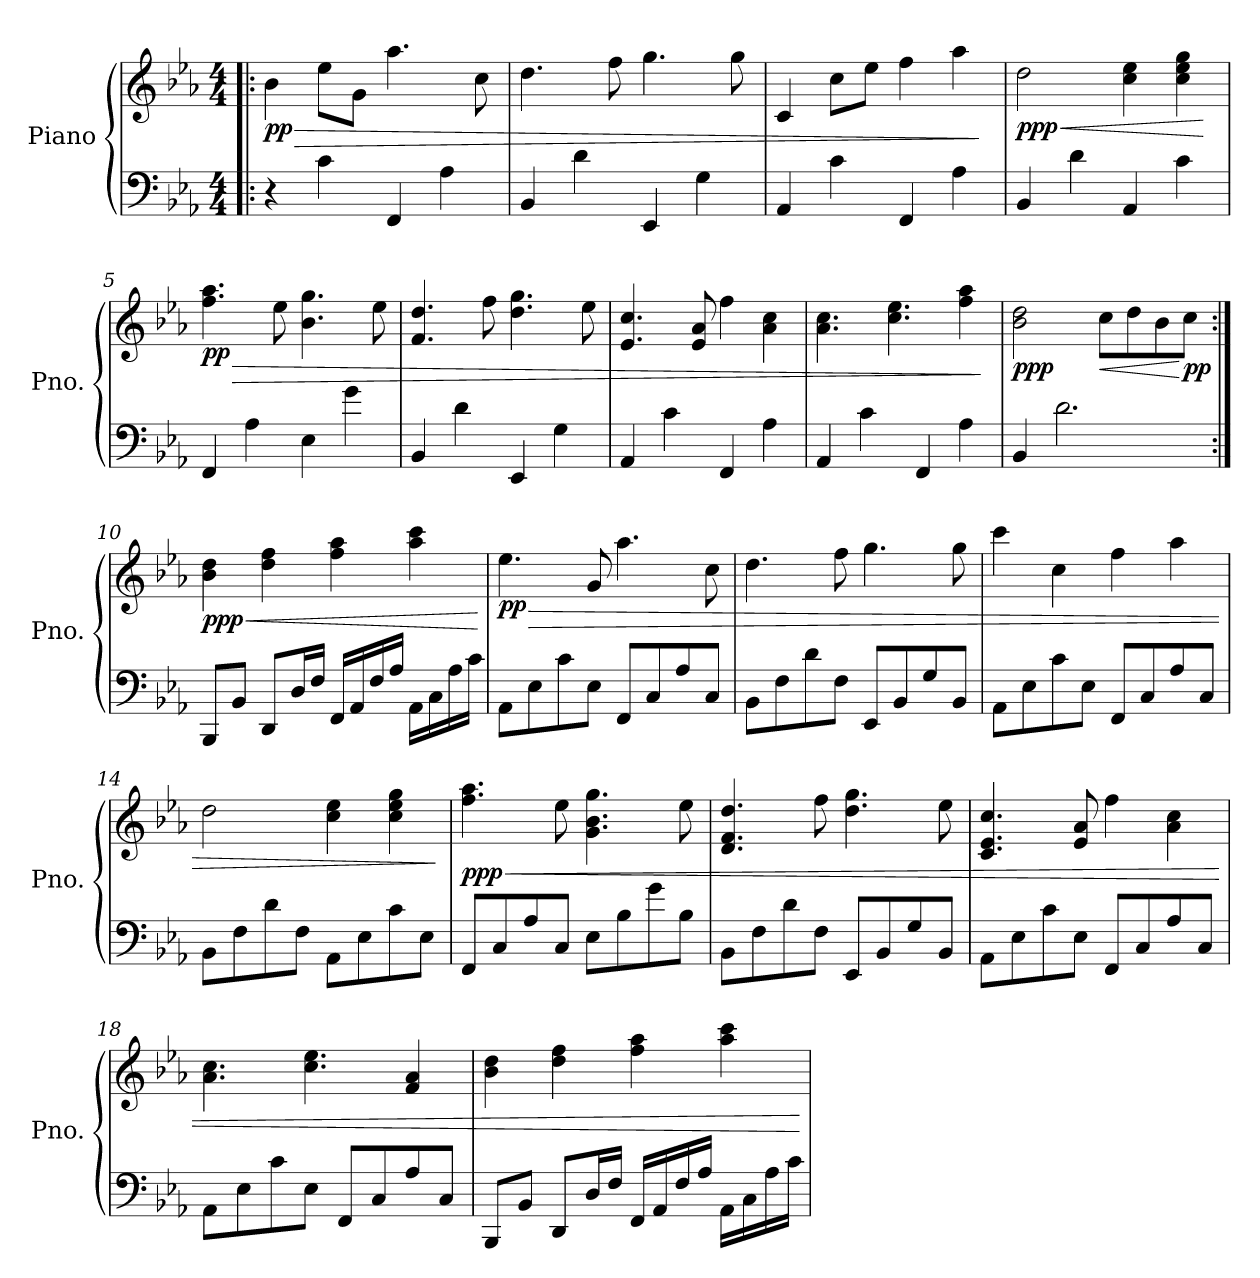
**kern	**kern	**dynam
*part1	*part1	*part1
*staff2	*staff1	*staff1/2
*I"Piano	*	*
*I'Pno.	*	*
*clefF4	*clefG2	*
*k[b-e-a-]	*k[b-e-a-]	*
*M4/4	*M4/4	*
*MM50	*MM50	*
=1!|:	=1!|:	=1!|:
!	!	!LO:HP:b
!	!	!LO:DY:n=1:b
4r	4b-\	> pp
4c\	8ee-\L	.
.	8g\J	.
4FF/	4.aa-\	.
4A-\	.	.
.	8cc\	.
=2	=2	=2
4BB-/	4.dd\	.
4d\	.	.
.	8ff\	.
4EE-/	4.gg\	.
4G\	.	.
.	8gg\	.
=3	=3	=3
4AA-/	4c/	.
4c\	8cc\L	.
.	8ee-\J	.
4FF/	4ff\	.
4A-\	4aa-\	.
.	.	]
=4	=4	=4
!	!	!LO:HP:b
!	!	!LO:DY:n=1:b
4BB-/	2dd\	< ppp
4d\	.	.
4AA-/	4cc\ 4ee-\	.
4c\	4cc\ 4ee-\ 4gg\	.
.	.	[
=5	=5	=5
!	!	!LO:HP:b
!	!	!LO:DY:n=1:b
4FF/	4.ff\ 4.aa-\	> pp
4A-\	.	.
.	8ee-\	.
4E-\	4.b-\ 4.gg\	.
4g\	.	.
.	8ee-\	.
=6	=6	=6
4BB-/	4.f/ 4.dd/	.
4d\	.	.
.	8ff\	.
4EE-/	4.dd\ 4.gg\	.
4G\	.	.
.	8ee-\	.
=7	=7	=7
4AA-/	4.e-/ 4.cc/	.
4c\	.	.
.	8e-/ 8a-/	.
4FF/	4ff\	.
4A-\	4a-\ 4cc\	.
!!LO:LB:g=z
=8	=8	=8
4AA-/	4.a-\ 4.cc\	.
4c\	.	.
.	4.cc\ 4.ee-\	.
4FF/	.	.
4A-\	4ff\ 4aa-\	.
.	.	]
=9	=9	=9
!	!	!LO:DY:b
4BB-/	2b-\ 2dd\	ppp
2.d\	.	.
!	!	!LO:HP:b
.	8cc\L	<
.	8dd\	.
.	8b-\	.
!	!	!LO:DY:n=1:b
.	8cc\J	[ pp
=10:|!	=10:|!	=10:|!
*	*MM52	*
!	!	!LO:HP:b
!	!	!LO:DY:n=1:b
8BBB-/L	4b-\ 4dd\	< ppp
8BB-/J	.	.
*	*MM54	*
8DD/L	4dd\ 4ff\	.
16D/L	.	.
16F/JJ	.	.
*	*MM56	*
16FF/LL	4ff\ 4aa-\	.
16AA-/	.	.
16F/	.	.
16A-/JJ	.	.
*	*MM58	*
16AA-\LL	4aa-\ 4ccc\	.
16C\	.	.
16A-\	.	.
16c\JJ	.	.
.	.	[
=11	=11	=11
*	*MM60	*
!	!	!LO:HP:b
!	!	!LO:DY:n=1:b
8AA-\L	4.ee-\	> pp
8E-\	.	.
8c\	.	.
8E-\J	8g/	.
8FF/L	4.aa-\	.
8C/	.	.
8A-/	.	.
8C/J	8cc\	.
=12	=12	=12
8BB-\L	4.dd\	.
8F\	.	.
8d\	.	.
8F\J	8ff\	.
8EE-/L	4.gg\	.
8BB-/	.	.
8G/	.	.
8BB-/J	8gg\	.
!!LO:LB:g=z
=13	=13	=13
8AA-\L	4ccc\	.
8E-\	.	.
8c\	4cc\	.
8E-\J	.	.
8FF/L	4ff\	.
8C/	.	.
8A-/	4aa-\	.
8C/J	.	.
=14	=14	=14
8BB-\L	2dd\	.
8F\	.	.
8d\	.	.
8F\J	.	.
8AA-\L	4cc\ 4ee-\	.
8E-\	.	.
8c\	4cc\ 4ee-\ 4gg\	.
8E-\J	.	.
.	.	]
=15	=15	=15
!	!	!LO:HP:b
!	!	!LO:DY:n=1:b
8FF/L	4.ff\ 4.aa-\	< ppp
8C/	.	.
8A-/	.	.
8C/J	8ee-\	.
8E-\L	4.g\ 4.b-\ 4.gg\	.
8B-\	.	.
8g\	.	.
8B-\J	8ee-\	.
=16	=16	=16
8BB-\L	4.d/ 4.f/ 4.dd/	.
8F\	.	.
8d\	.	.
8F\J	8ff\	.
8EE-/L	4.dd\ 4.gg\	.
8BB-/	.	.
8G/	.	.
8BB-/J	8ee-\	.
=17	=17	=17
8AA-\L	4.c/ 4.e-/ 4.cc/	.
8E-\	.	.
8c\	.	.
8E-\J	8e-/ 8a-/	.
8FF/L	4ff\	.
8C/	.	.
8A-/	4a-\ 4cc\	.
8C/J	.	.
!!LO:LB:g=z
=18	=18	=18
8AA-\L	4.a-\ 4.cc\	.
8E-\	.	.
8c\	.	.
8E-\J	4.cc\ 4.ee-\	.
8FF/L	.	.
8C/	.	.
8A-/	4f/ 4a-/	.
8C/J	.	.
=19	=19	=19
*	*MM62	*
8BBB-/L	4b-\ 4dd\	.
8BB-/J	.	.
*	*MM64	*
8DD/L	4dd\ 4ff\	.
16D/L	.	.
16F/JJ	.	.
*	*MM66	*
16FF/LL	4ff\ 4aa-\	.
16AA-/	.	.
16F/	.	.
16A-/JJ	.	.
*	*MM68	*
16AA-\LL	4aa-\ 4ccc\	.
16C\	.	.
16A-\	.	.
16c\JJ	.	.
.	.	[
=	=	=
*-	*-	*-
